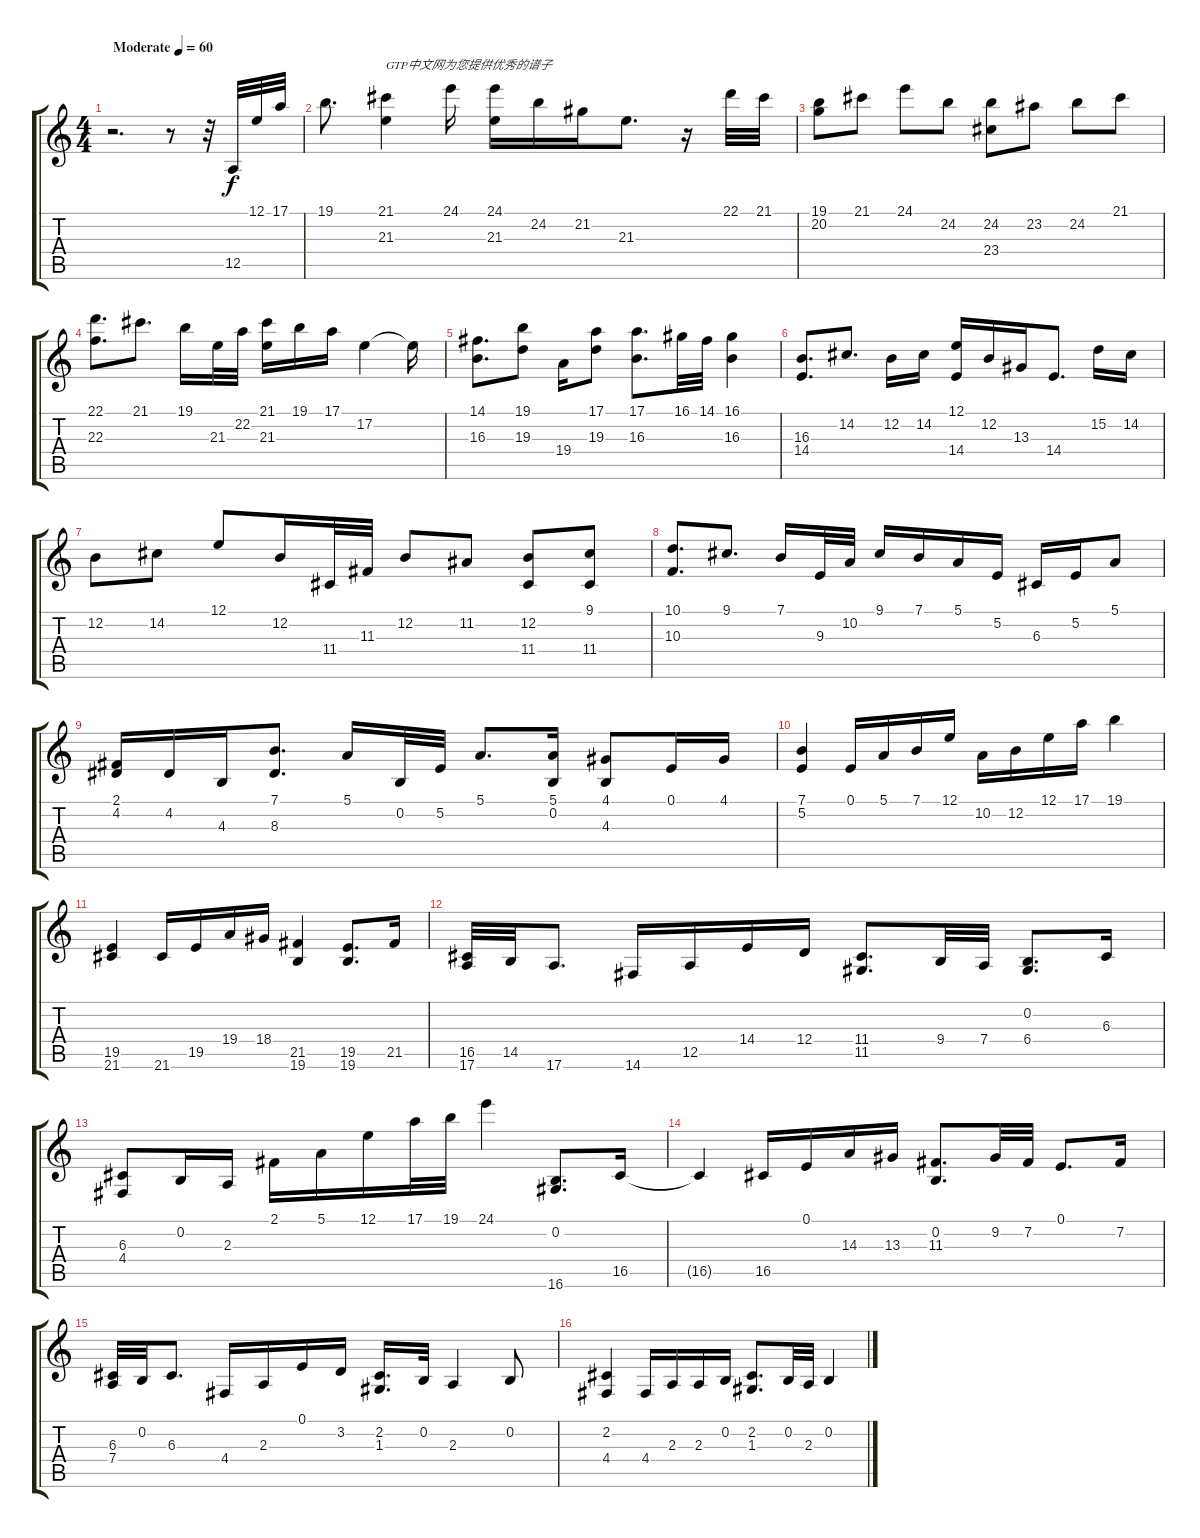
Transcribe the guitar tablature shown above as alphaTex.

\track "" {instrument brightacousticpiano}
\staff {score tabs}
\tuning (E4 B3 G3 D3 A2 E2) {hide}
\ts (4 4)
\tempo (60 "Moderate")
\clef g2
\ks c
r.2{d dy f instrument brightacousticpiano} r.8 r.32 12.5.32 12.1.32 17.1.32 |
19.1.8{d} (21.1 21.3).4{txt "GTP中文网为您提供优秀的谱子"} 24.1.16 (24.1 21.3).16 24.2.16 21.2.16 21.3.8{d} r.16 22.1.32 21.1.32 |
(19.1 20.2).8 21.1.8 24.1.8 24.2.8 (24.2 23.4).8 23.2.8 24.2.8 21.1.8 |
(22.1 22.3).8{d} 21.1.8{d} 19.1.16 21.3.32 22.2.32 (21.1 21.3).16 19.1.16 17.1.16 17.2.4 17.2{t}.16 |
(14.1 16.3).8{d} (19.1 19.3).8 19.4.16 (17.1 19.3).8 (17.1 16.3).8{d} 16.1.32 14.1.32 (16.1 16.3).4 |
(16.3 14.4).8{d} 14.2.8{d} 12.2.16 14.2.16 (12.1 14.4).16 12.2.16 13.3.16 14.4.8{d} 15.2.16 14.2.16 |
12.2.8 14.2.8 12.1.8 12.2.16 11.4.32 11.3.32 12.2.8 11.2.8 (12.2 11.4).8 (9.1 11.4).8 |
(10.1 10.3).8{d} 9.1.8{d} 7.1.16 9.3.32 10.2.32 9.1.16 7.1.16 5.1.16 5.2.16 6.3.16 5.2.16 5.1.8 |
(2.1 4.2).16 4.2.16 4.3.16 (7.1 8.3).8{d} 5.1.16 0.2.32 5.2.32 5.1.8{d} (5.1 0.2).16 (4.1 4.3).8 0.1.16 4.1.16 |
(7.1 5.2).4 0.1.16 5.1.16 7.1.16 12.1.16 10.2.16 12.2.16 12.1.16 17.1.16 19.1.4 |
(19.5 21.6).4 21.6.16 19.5.16 19.4.16 18.4.16 (21.5 19.6).4 (19.5 19.6).8{d} 21.5.16 |
(16.5 17.6).32 14.5.32 17.6.8{d} 14.6.16 12.5.16 14.4.16 12.4.16 (11.4 11.5).8{d} 9.4.32 7.4.32 (0.2 6.4).8{d} 6.3.16 |
(6.3 4.4).8 0.2.16 2.3.16 2.1.16 5.1.16 12.1.16 17.1.32 19.1.32 24.1.4 (0.2 16.6).8{d} 16.5.16 |
16.5{t}.4 16.5.16 0.1.16 14.3.16 13.3.16 (0.2 11.3).8{d} 9.2.32 7.2.32 0.1.8{d} 7.2.16 |
(6.3 7.4).32 0.2.32 6.3.8{d} 4.4.16 2.3.16 0.1.16 3.2.16 (2.2 1.3).16{d} 0.2.32 2.3.4 0.2.8 |
(2.2 4.4).4 4.4.16 2.3.16 2.3.16 0.2.16 (2.2 1.3).8{d} 0.2.32 2.3.32 0.2.4
